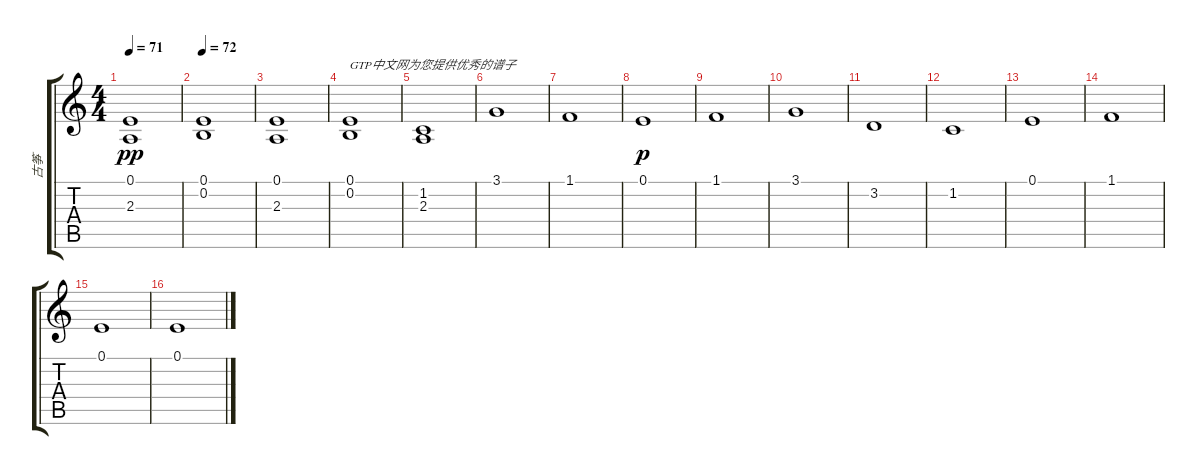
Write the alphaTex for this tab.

\track ("古筝" "古筝") {instrument stringensemble1}
\staff {score tabs}
\tuning (E4 B3 G3 D3 A2 E2) {hide}
\ts (4 4)
\tempo 71
\clef g2
\ks c
(0.1 2.3).1{dy pp instrument stringensemble1} |
\tempo 72
(0.1 0.2).1 |
(0.1 2.3).1 |
(0.1 0.2).1{txt "GTP中文网为您提供优秀的谱子"} |
(1.2 2.3).1 |
3.1.1 |
1.1.1 |
0.1.1{dy p} |
1.1.1 |
3.1.1 |
3.2.1 |
1.2.1 |
0.1.1 |
1.1.1 |
0.1.1 |
0.1.1
